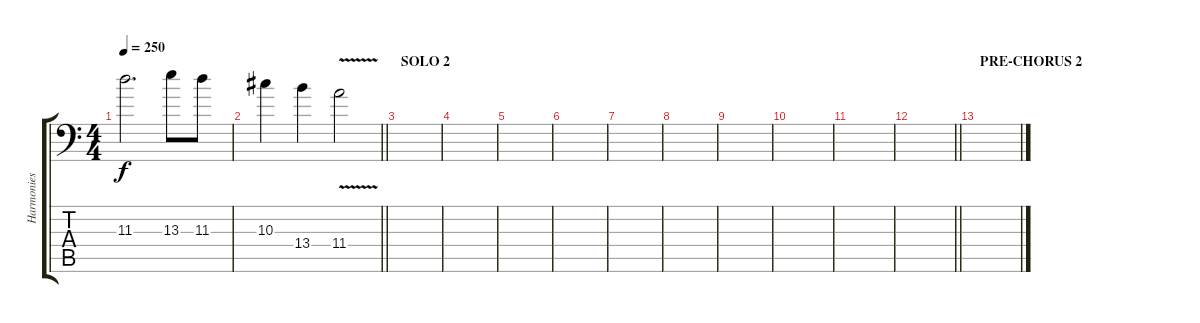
\track ("Harmonies" "Harmonies") {instrument distortionguitar}
\staff {score tabs}
\tuning (C4 G3 Eb3 Bb2 F2 Bb1) {hide}
\ts (4 4)
\tempo 250
\clef f4
\ks c
11.3{t}.2{d dy f} 13.3.8 11.3.8 |
\barLineRight lightlight
10.3.4 13.4.4 11.4{v}.2 |
\section ("" "SOLO 2")
|
|
|
|
|
|
|
|
|
\barLineRight lightlight
|
\section ("" "PRE-CHORUS 2")
